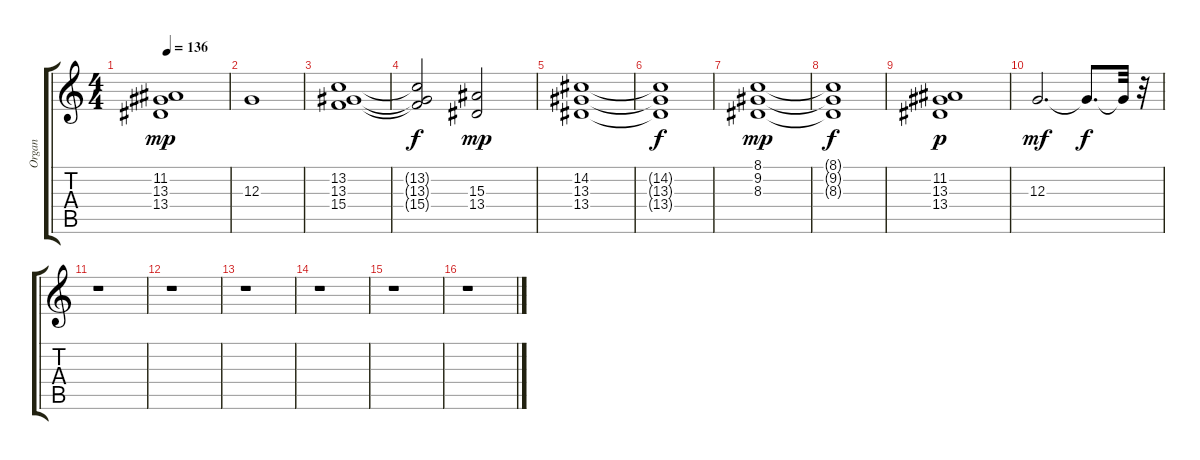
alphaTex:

\track ("Organ" "Organ") {instrument rockorgan}
\staff {score tabs}
\tuning (E4 B3 G3 D3 A2 E2) {hide}
\ts (4 4)
\tempo 136
\clef g2
\ks c
(11.2 13.3 13.4).1{dy mp} |
12.3.1 |
(13.2 13.3 15.4).1 |
(13.2{t} 13.3{t} 15.4{t}).2{dy f} (15.3 13.4).2{dy mp} |
(14.2 13.3 13.4).1 |
(14.2{t} 13.3{t} 13.4{t}).1{dy f} |
(8.1 9.2 8.3).1{dy mp} |
(8.1{t} 9.2{t} 8.3{t}).1{dy f} |
(11.2 13.3 13.4).1{dy p} |
12.3.2{d dy mf} 12.3{t}.8{d dy f} 12.3{t}.32 r.32 |
r.1 |
r.1 |
r.1 |
r.1 |
r.1 |
r.1
